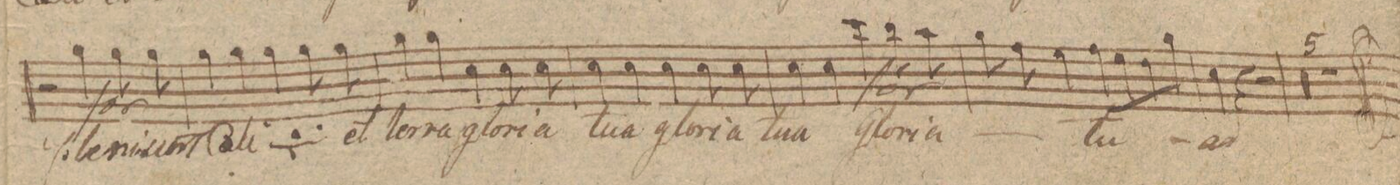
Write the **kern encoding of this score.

**kern	**text	**dynam
*I"Basso	*	*
*clefF4	*	*
*k[f#c#g#d#]	*	*
*met(c)	*	*
*M4/4	*	*
2r	.	.
4B\	Ple-	f
8B\	-ni	.
8B\	sunt	.
=23	=23	=23
4B\	cae-	.
4B\	-li	.
*	*ij	*
4B\	cae-	.
8B\	-li	.
*	*Xij	*
8B\	et	.
=24	=24	=24
4B\	ter-	.
4B\	-ra	.
4E\	glo-	.
8E\	-ri-	.
8E\	-a	.
=25	=25	=25
4E\	tu-	.
4E\	-a	.
4E\	glo-	.
8E\	-ri-	.
8E\	-a	.
=26	=26	=26
4E\	tu-	.
4E\	-a	.
4e\	glo-	f
8d#\	-ri-	.
8c#\	-a	.
=27	=27	=27
*	*ij	*
8B\	glo-	.
8A\	-ri-	.
4G#\	-a	.
*	*Xij	*
8A\L	tu-	.
8G#\	.	.
8F#\	.	.
8B\J	.	.
=28	=28	=28
4E\	-a	.
4r	.	.
2r	.	.
=29	=29	=29
00r	.	.
=30	=30	=30
=31	=31	=31
=32	=32	=32
=33	=33	=33
1r	.	.
==	==	==
*-	*-	*-
